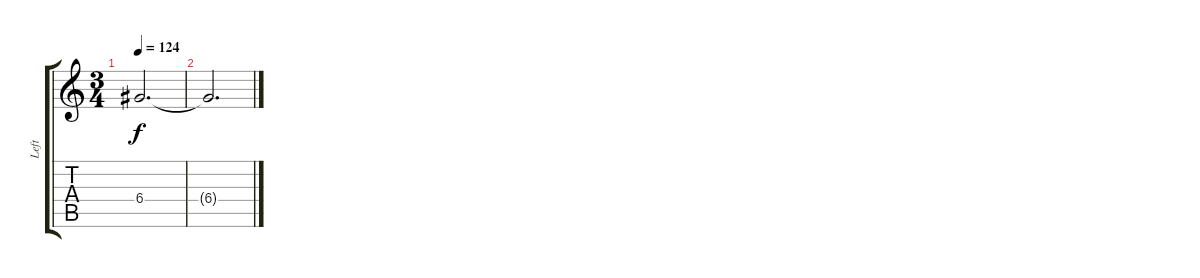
\track ("Left" "Left") {instrument acousticguitarsteel}
\staff {score tabs}
\tuning (E4 B3 G3 D3 A2 E2) {hide}
\ts (3 4)
\tempo 124
\clef g2
\ks c
6.4{t}.2{d dy f} |
6.4{t}.2{d}
